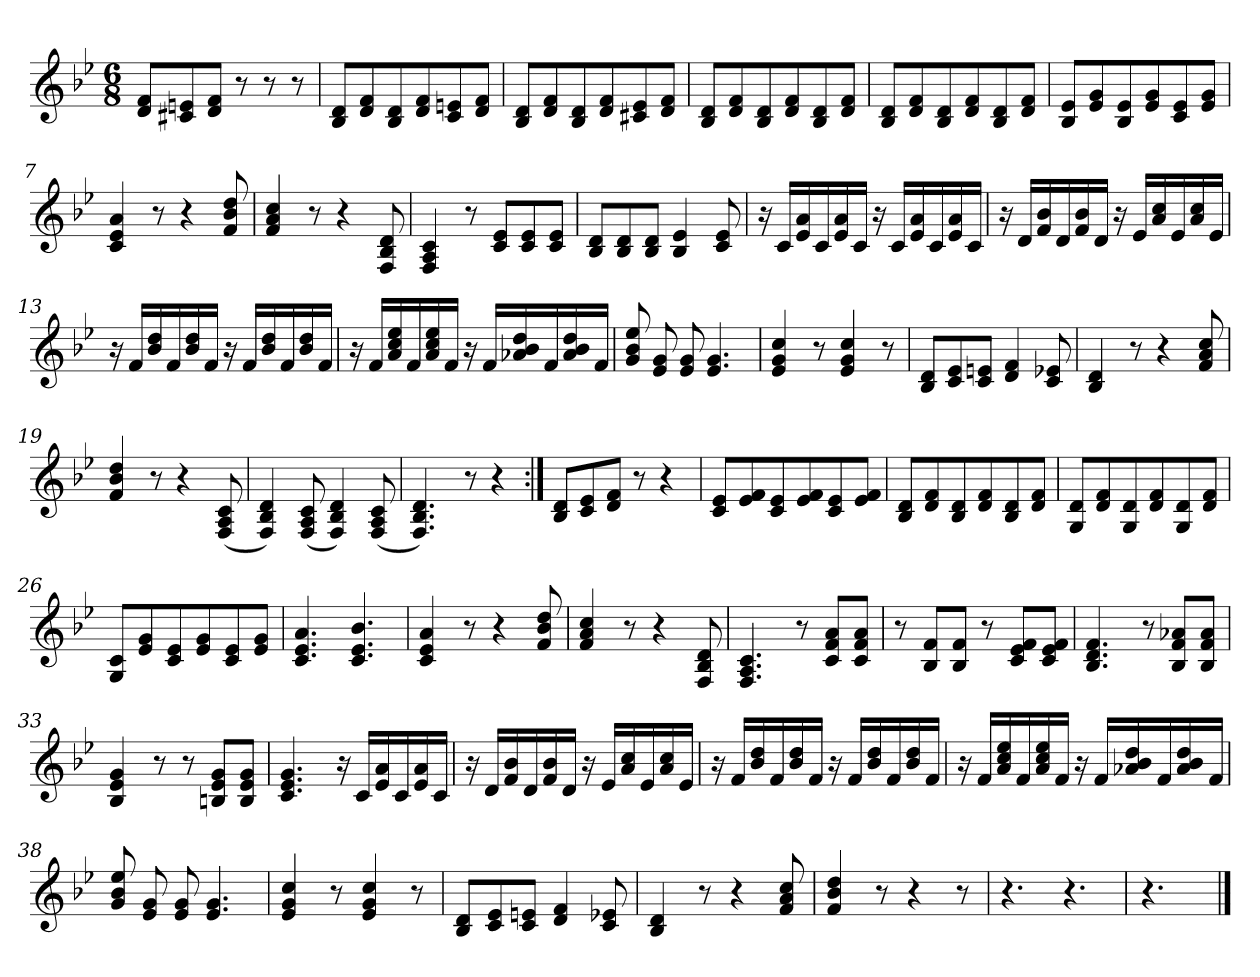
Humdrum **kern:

**kern
*part1
*staff1
*clefG2
*k[b-e-]
*M6/8
=1
8d/ 8f/L
8c#X/ 8en/
8d/ 8f/J
8r
8r
8r
=2
8B-/ 8d/L
8d/ 8f/
8B-/ 8d/
8d/ 8f/
8c/ 8en/
8d/ 8f/J
=3
8B-/ 8d/L
8d/ 8f/
8B-/ 8d/
8d/ 8f/
8c#X/ 8e-/
8d/ 8f/J
=4
8B-/ 8d/L
8d/ 8f/
8B-/ 8d/
8d/ 8f/
8B-/ 8d/
8d/ 8f/J
=5
8B-/ 8d/L
8d/ 8f/
8B-/ 8d/
8d/ 8f/
8B-/ 8d/
8d/ 8f/J
=6
8B-/ 8e-/L
8e-/ 8g/
8B-/ 8e-/
8e-/ 8g/
8c/ 8e-/
8e-/ 8g/J
=7
4c/ 4e-/ 4a/
8r
4r
8f/ 8b-/ 8dd/
=8
4f/ 4a/ 4cc/
8r
4r
8F/ 8B-/ 8d/
=9
4F/ 4A/ 4c/
8r
8c/ 8e-/L
8c/ 8e-/
8c/ 8e-/J
=10
8B-/ 8d/L
8B-/ 8d/
8B-/ 8d/J
4B-/ 4e-/
8c/ 8e-/
=11
16r
16c/LL
16e-/ 16a/
16c/
16e-/ 16a/
16c/JJ
16r
16c/LL
16e-/ 16a/
16c/
16e-/ 16a/
16c/JJ
=12
16r
16d/LL
16f/ 16b-/
16d/
16f/ 16b-/
16d/JJ
16r
16e-/LL
16a/ 16cc/
16e-/
16a/ 16cc/
16e-/JJ
=13
16r
16f/LL
16b-/ 16dd/
16f/
16b-/ 16dd/
16f/JJ
16r
16f/LL
16b-/ 16dd/
16f/
16b-/ 16dd/
16f/JJ
=14
16r
16f/LL
16a/ 16cc/ 16ee-/
16f/
16a/ 16cc/ 16ee-/
16f/JJ
16r
16f/LL
16a-X/ 16b-/ 16dd/
16f/
16a-/ 16b-/ 16dd/
16f/JJ
=15
8g/ 8b-/ 8ee-/
8e-/ 8g/
8e-/ 8g/
4.e-/ 4.g/
=16
4e-/ 4g/ 4cc/
8r
4e-/ 4g/ 4cc/
8r
=17
8B-/ 8d/L
8c/ 8e-/
8c/ 8en/J
4d/ 4f/
8c/ 8e-X/
=18
4B-/ 4d/
8r
4r
8f/ 8a/ 8cc/
=19
4f/ 4b-/ 4dd/
8r
4r
(8F/ 8A/ 8c/
=20
4F/ 4B-/ 4d/)
(8F/ 8A/ 8c/
4F/ 4B-/ 4d/)
(8F/ 8A/ 8c/
=21
4.F/ 4.B-/ 4.d/)
8r
4r
=22:|!
8B-/ 8d/L
8c/ 8e-/
8d/ 8f/J
8r
4r
=23
8c/ 8e-/L
8e-/ 8f/
8c/ 8e-/
8e-/ 8f/
8c/ 8e-/
8e-/ 8f/J
=24
8B-/ 8d/L
8d/ 8f/
8B-/ 8d/
8d/ 8f/
8B-/ 8d/
8d/ 8f/J
=25
8G/ 8d/L
8d/ 8f/
8G/ 8d/
8d/ 8f/
8G/ 8d/
8d/ 8f/J
=26
8G/ 8c/L
8e-/ 8g/
8c/ 8e-/
8e-/ 8g/
8c/ 8e-/
8e-/ 8g/J
=27
4.c/ 4.e-/ 4.a/
4.c/ 4.e-/ 4.b-/
=28
4c/ 4e-/ 4a/
8r
4r
8f/ 8b-/ 8dd/
=29
4f/ 4a/ 4cc/
8r
4r
8F/ 8B-/ 8d/
=30
4.F/ 4.A/ 4.c/
8r
8c/ 8f/ 8a/L
8c/ 8f/ 8a/J
=31
8r
8B-/ 8f/L
8B-/ 8f/J
8r
8c/ 8e-/ 8f/L
8c/ 8e-/ 8f/J
=32
4.B-/ 4.d/ 4.f/
8r
8B-/ 8f/ 8a-X/L
8B-/ 8f/ 8a-/J
=33
4B-/ 4e-/ 4g/
8r
8r
8Bn/ 8e-/ 8g/L
8B/ 8e-/ 8g/J
=34
4.c/ 4.e-/ 4.g/
16r
16c/LL
16e-/ 16a/
16c/
16e-/ 16a/
16c/JJ
=35
16r
16d/LL
16f/ 16b-/
16d/
16f/ 16b-/
16d/JJ
16r
16e-/LL
16a/ 16cc/
16e-/
16a/ 16cc/
16e-/JJ
=36
16r
16f/LL
16b-/ 16dd/
16f/
16b-/ 16dd/
16f/JJ
16r
16f/LL
16b-/ 16dd/
16f/
16b-/ 16dd/
16f/JJ
=37
16r
16f/LL
16a/ 16cc/ 16ee-/
16f/
16a/ 16cc/ 16ee-/
16f/JJ
16r
16f/LL
16a-X/ 16b-/ 16dd/
16f/
16a-/ 16b-/ 16dd/
16f/JJ
=38
8g/ 8b-/ 8ee-/
8e-/ 8g/
8e-/ 8g/
4.e-/ 4.g/
=39
4e-/ 4g/ 4cc/
8r
4e-/ 4g/ 4cc/
8r
=40
8B-/ 8d/L
8c/ 8e-/
8c/ 8en/J
4d/ 4f/
8c/ 8e-X/
=41
4B-/ 4d/
8r
4r
8f/ 8a/ 8cc/
=42
4f/ 4b-/ 4dd/
8r
4r
8r
=43
4.r
4.r
=44
4.r
==
*-
